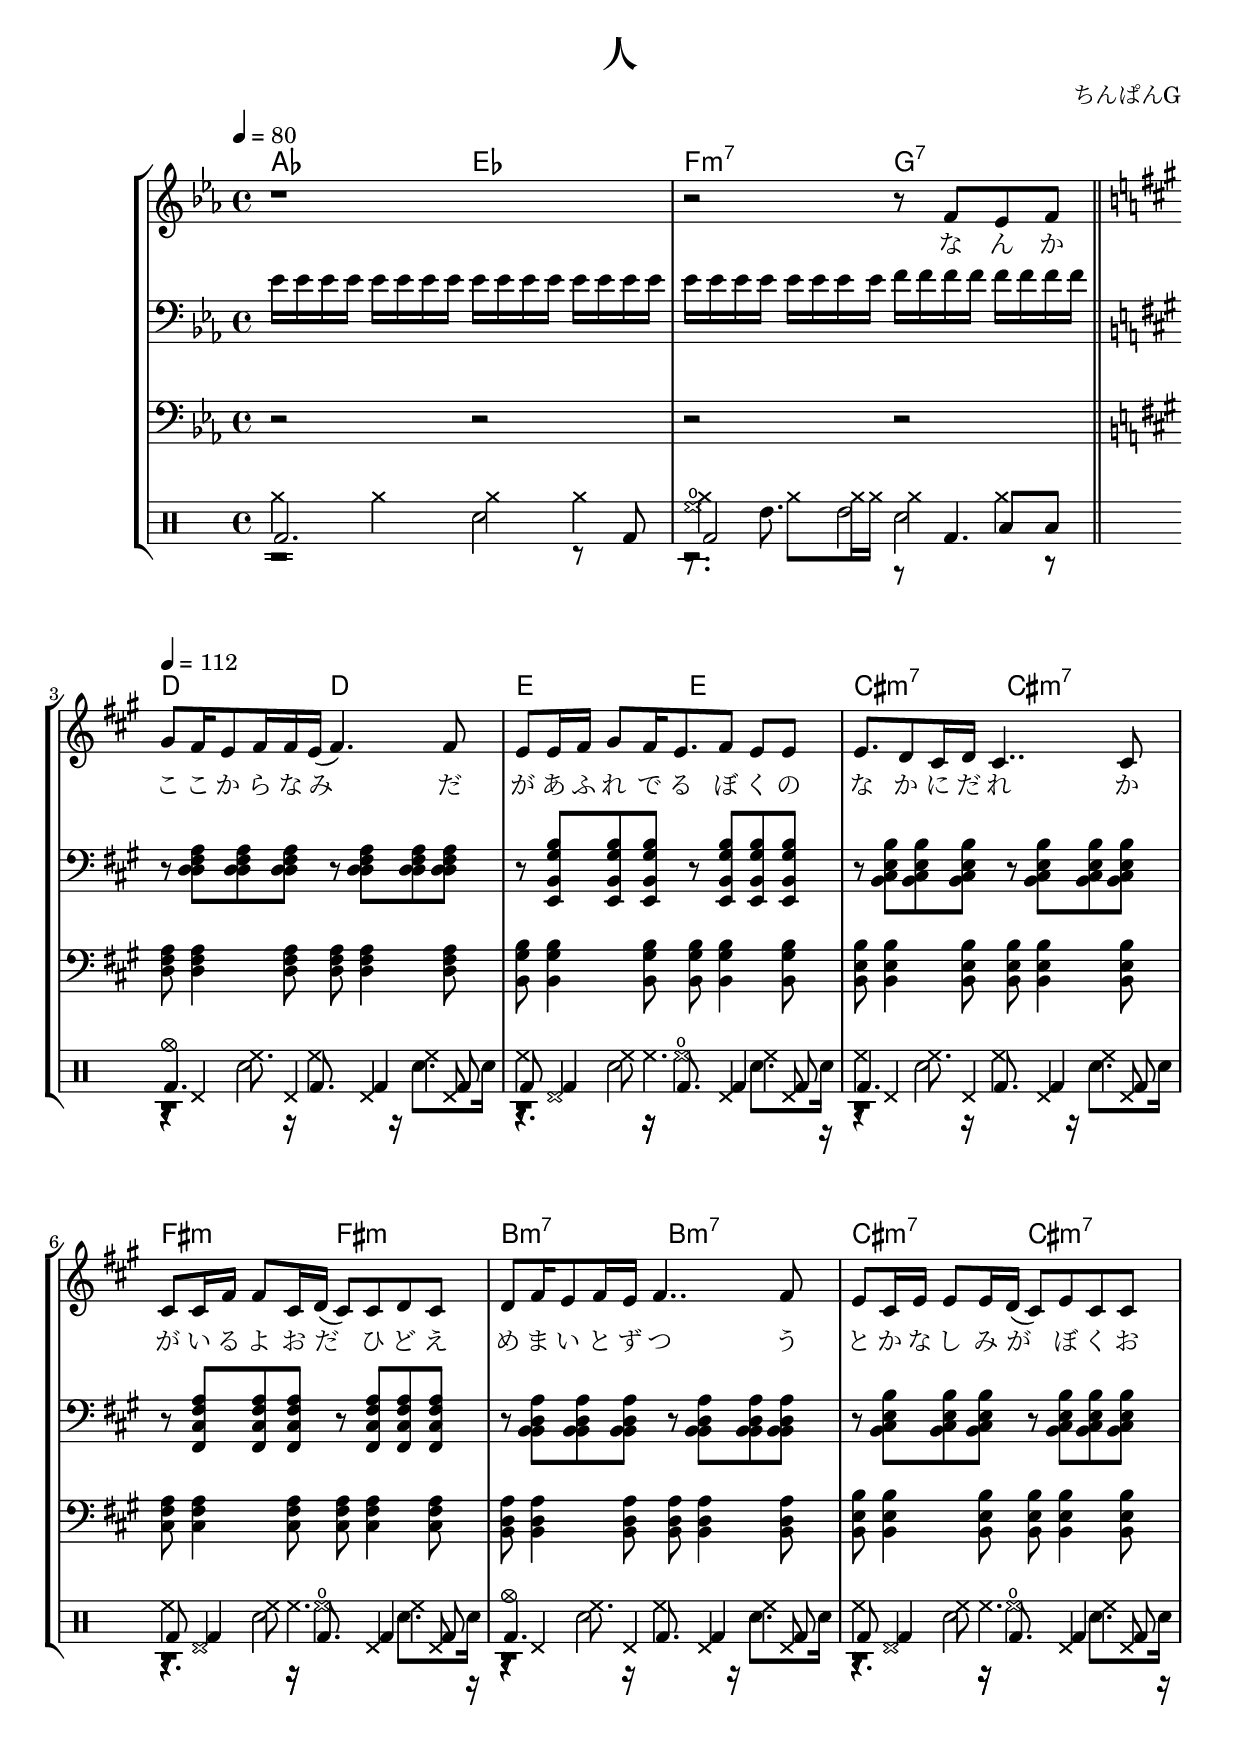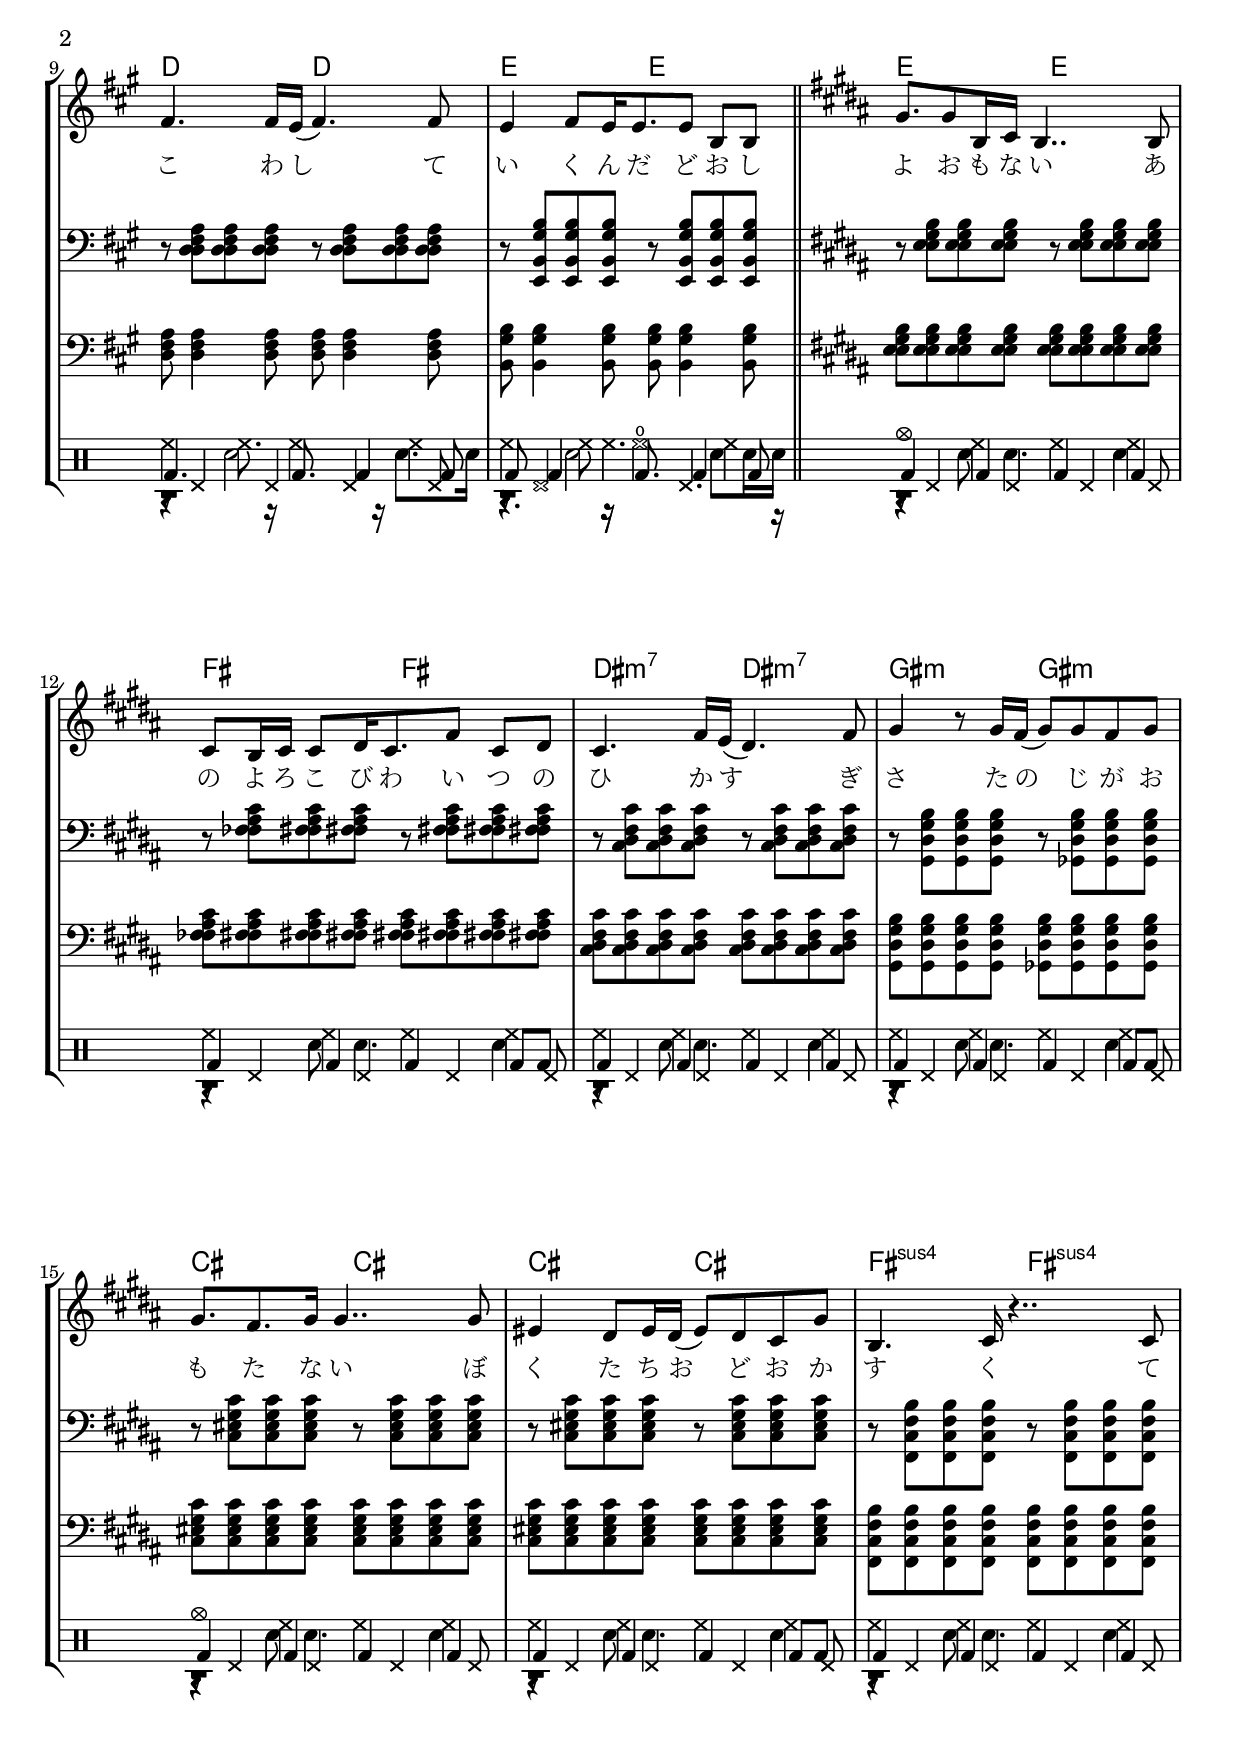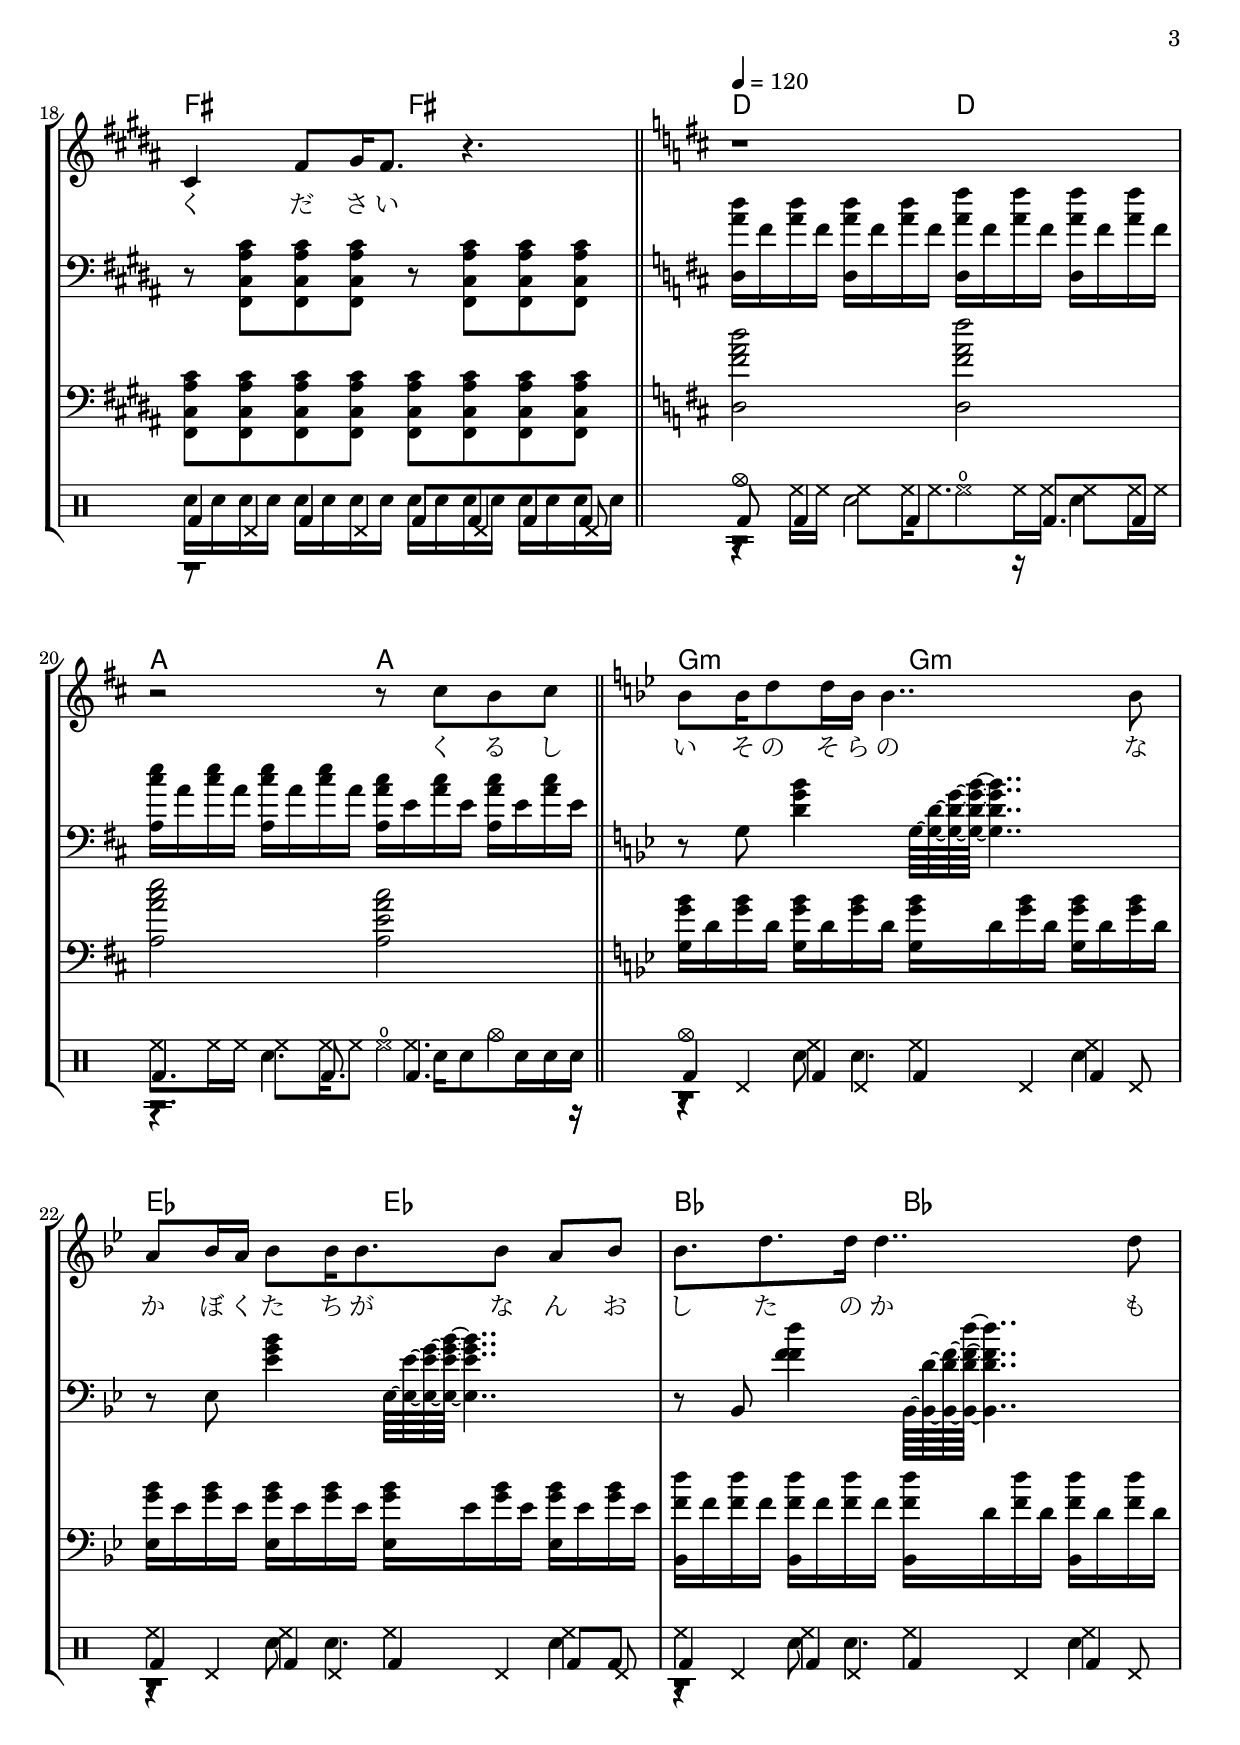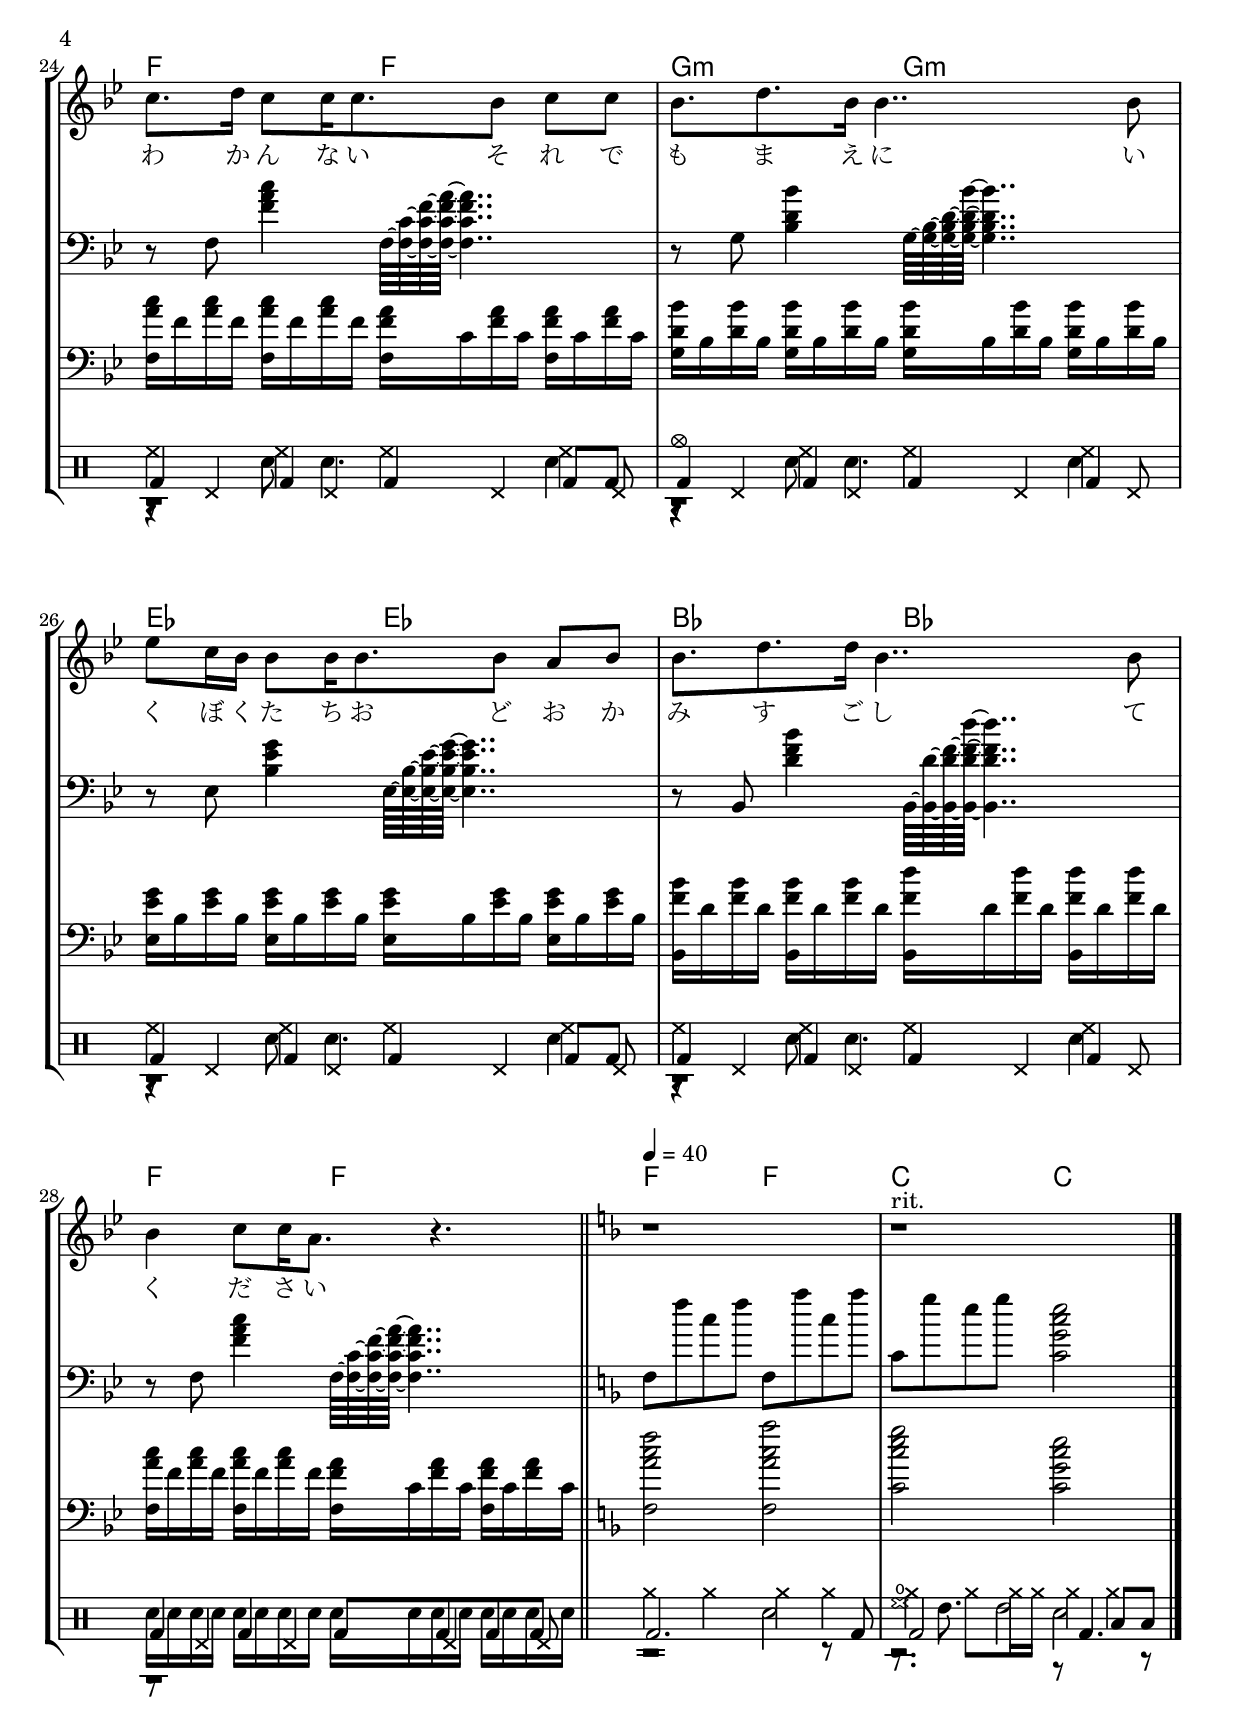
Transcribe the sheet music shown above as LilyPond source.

\version "2.12.1"

\header {
	title = \markup {人}
	composer = \markup \center-column {ちんぱんG}
}

harmony = \chordmode {
	as2 es f:min7 g:7 

	d d e e cis:min7 cis:min7 fis:m fis:m b:min7 b:min7 cis:min7 cis:min7 d d e e 

	e e fis fis dis:min7 dis:min7 gis:m gis:m cis cis cis cis fis:sus4 fis:sus4 fis fis 

	d d a a 

	g:m g:m es es bes bes f f g:m g:m es es bes bes f f 

	f f c c 
}

melody = {
	\key es \major
	\tempo 4 = 80
	r1 | r2 r8 
	\set Staff.midiInstrument = #"mmi0.34"
	f'8  es'8  f'8 
		\key a \major
	\tempo 4 = 112
gis'8  fis'16  e'8  fis'16  fis'16  e'16  (fis'4.)  fis'8 
	e'8  e'16  fis'16  gis'8  fis'16  e'8.  fis'8  e'8  e'8 
	e'8.  d'8  cis'16  d'16  cis'4..  cis'8 
	cis'8  cis'16  fis'16  fis'8  cis'16  d'16  (cis'8)  cis'8  d'8  cis'8 
	d'8  fis'16  e'8  fis'16  e'16  fis'4..  fis'8 
	e'8  cis'16  e'16  e'8  e'16  d'16  (cis'8)  e'8  cis'8  cis'8 
	fis'4.  fis'16  e'16  (fis'4.)  fis'8 
	e'4  fis'8  e'16  e'8.  	\set Staff.midiInstrument = #"mmi0.34"
	e'8  b8  b8 
		\key b \major
gis'8.  gis'8  b16  cis'16  b4..  b8 
	cis'8  b16  cis'16  cis'8  dis'16  cis'8.  fis'8  cis'8  dis'8 
	cis'4.  fis'16  e'16  (dis'4.)  fis'8 
	gis'4  r8  gis'16  fis'16  (gis'8)  gis'8  fis'8  gis'8 
	gis'8.  fis'8.  gis'16  gis'4..  gis'8 
	eis'4  dis'8  eis'16  dis'16  (eis'8)  dis'8  cis'8  gis'8 
	b4.  cis'16  r4..  cis'8 
	cis'4  fis'8  gis'16  fis'8.  	r4. 	\key d \major
	\tempo 4 = 120
	r1 | r2 r8 
	\set Staff.midiInstrument = #"mmi0.34"
	cis''8  b'8  cis''8 
		\key bes \major
bes'8  bes'16  d''8  d''16  bes'16  bes'4..  bes'8 
	a'8  bes'16  a'16  bes'8  bes'16  bes'8.  bes'8  a'8  bes'8 
	bes'8.  d''8.  d''16  d''4..  d''8 
	c''8.  d''16  c''8  c''16  c''8.  bes'8  c''8  c''8 
	bes'8.  d''8.  bes'16  bes'4..  bes'8 
	es''8  c''16  bes'16  bes'8  bes'16  bes'8.  bes'8  a'8  bes'8 
	bes'8.  d''8.  d''16  bes'4..  bes'8 
	bes'4  c''8  c''16  a'8.  	r4. 	\key f \major
	\tempo 4 = 40
	r1 | r1^"rit." \bar "|."
}

words = \lyricmode {
	
	な  ん  か  こ  こ  か  ら  な  み  だ  が  あ  ふ  れ  で  る  ぼ  く  の  な  か  に  だ  れ  か  が  い  る  よ  お  だ  ひ  ど  え  め  ま  い  と  ず  つ  う  と  か  な  し  み  が  ぼ  く  お  こ  わ  し  て  い  く  ん  だ  
	ど  お  し  よ  お  も  な  い  あ  の  よ  ろ  こ  び  わ  い  つ  の  ひ  か  す  ぎ  さ  た  の  じ  が  お  も  た  な  い  ぼ  く  た  ち  お  ど  お  か  す  く  て  く  だ  さ  い  
	
	く  る  し  い  そ  の  そ  ら  の  な  か  ぼ  く  た  ち  が  な  ん  お  し  た  の  か  も  わ  か  ん  な  い  そ  れ  で  も  ま  え  に  い  く  ぼ  く  た  ち  お  ど  お  か  み  す  ご  し  て  く  だ  さ  い  
	
}

tempochange = {
	\tempo 4 = 80
	r1 | r1 \bar "||"
	\tempo 4 = 112
	r1 | r1 | r1 | r1 | r1 | r1 | r1 | r1 \bar "||"
	\tempo 4 = 112
	r1 | r1 | r1 | r1 | r1 | r1 | r1 | r1 \bar "||"
	\tempo 4 = 120
	r1 | r1 \bar "||"
	\tempo 4 = 120
	r1 | r1 | r1 | r1 | r1 | r1 | r1 | r1 \bar "||"
	\tempo 4 = 40
	r1 | \tempo 4 = 30 r2 \tempo 4 = 26 r2 \bar "|."
}

mainacc = {
	\clef bass
	\set Staff.midiInstrument = #"Vibraphone"
	\key es \major
	\tempo 4 = 80
	es'16 es'16 es'16 es'16 es'16 es'16 es'16 es'16
	es'16 es'16 es'16 es'16 es'16 es'16 es'16 es'16
	es'16 es'16 es'16 es'16 es'16 es'16 es'16 es'16
	f'16 f'16 f'16 f'16 f'16 f'16 f'16 f'16
	\bar "||"

	\set Staff.midiInstrument = #"Bright Acoustic"
	\key a \major
	\tempo 4 = 112
	r8 <d d fis a>8 <d d fis a>8 <d d fis a>8
	r8 <d d fis a>8 <d d fis a>8 <d d fis a>8
	r8 <e, b, gis b>8 <e, b, gis b>8 <e, b, gis b>8
	r8 <e, b, gis b>8 <e, b, gis b>8 <e, b, gis b>8
	r8 <cis b, e b>8 <cis b, e b>8 <cis b, e b>8
	r8 <cis b, e b>8 <cis b, e b>8 <cis b, e b>8
	r8 <fis, cis fis a>8 <fis, cis fis a>8 <fis, cis fis a>8
	r8 <fis, cis fis a>8 <fis, cis fis a>8 <fis, cis fis a>8
	r8 <b, b, d a>8 <b, b, d a>8 <b, b, d a>8
	r8 <b, b, d a>8 <b, b, d a>8 <b, b, d a>8
	r8 <cis b, e b>8 <cis b, e b>8 <cis b, e b>8
	r8 <cis b, e b>8 <cis b, e b>8 <cis b, e b>8
	r8 <d d fis a>8 <d d fis a>8 <d d fis a>8
	r8 <d d fis a>8 <d d fis a>8 <d d fis a>8
	r8 <e, b, gis b>8 <e, b, gis b>8 <e, b, gis b>8
	r8 <e, b, gis b>8 <e, b, gis b>8 <e, b, gis b>8
	\bar "||"

	\set Staff.midiInstrument = #"Bright Acoustic"
	\key b \major
	r8 <e e gis b>8 <e e gis b>8 <e e gis b>8
	r8 <e e gis b>8 <e e gis b>8 <e e gis b>8
	r8 <fes fis ais cis'>8 <fes fis ais cis'>8 <fes fis ais cis'>8
	r8 <fes fis ais cis'>8 <fes fis ais cis'>8 <fes fis ais cis'>8
	r8 <dis cis fis cis'>8 <dis cis fis cis'>8 <dis cis fis cis'>8
	r8 <dis cis fis cis'>8 <dis cis fis cis'>8 <dis cis fis cis'>8
	r8 <gis, dis gis b>8 <gis, dis gis b>8 <gis, dis gis b>8
	r8 <ges, dis gis b>8 <ges, dis gis b>8 <ges, dis gis b>8
	r8 <cis eis gis cis'>8 <cis eis gis cis'>8 <cis eis gis cis'>8
	r8 <cis eis gis cis'>8 <cis eis gis cis'>8 <cis eis gis cis'>8
	r8 <cis eis gis cis'>8 <cis eis gis cis'>8 <cis eis gis cis'>8
	r8 <cis eis gis cis'>8 <cis eis gis cis'>8 <cis eis gis cis'>8
	r8 <fis, cis fis b>8 <fis, cis fis b>8 <fis, cis fis b>8
	r8 <fis, cis fis b>8 <fis, cis fis b>8 <fis, cis fis b>8
	r8 <fis, cis ais cis'>8 <fis, cis ais cis'>8 <fis, cis ais cis'>8
	r8 <fis, cis ais cis'>8 <fis, cis ais cis'>8 <fis, cis ais cis'>8
	\bar "||"

	\set Staff.midiInstrument = #"Bright Acoustic"
	\key d \major
	\tempo 4 = 120
	<d a' d''>16 fis'16 <a' d''>16 fis'16   <d a' d''>16 fis'16 <a' d''>16 fis'16
	<d a' fis''>16 fis'16 <a' fis''>16 fis'16   <d a' fis''>16 fis'16 <a' fis''>16 fis'16
	<a cis'' e''>16 a'16 <cis'' e''>16 a'16   <a cis'' e''>16 a'16 <cis'' e''>16 a'16
	<a a' cis''>16 e'16 <a' cis''>16 e'16   <a a' cis''>16 e'16 <a' cis''>16 e'16
	\bar "||"

	\set Staff.midiInstrument = #"String Ensemble 2"
	\key bes \major
	r8 g8 <d' g' bes'>4
	g64~ <g~ d'~> <g~ d'~ g'~> <g d' g' bes'>~ <g d' g' bes'>4..
	r8 es8 <es' g' bes'>4
	es64~ <es~ es'~> <es~ es'~ g'~> <es es' g' bes'>~ <es es' g' bes'>4..
	r8 bes,8 <f' f' d''>4
	bes,64~ <bes,~ d'~> <bes,~ d'~ f'~> <bes, d' f' d''>~ <bes, d' f' d''>4..
	r8 f8 <f' a' c''>4
	f64~ <f~ c'~> <f~ c'~ f'~> <f c' f' a'>~ <f c' f' a'>4..
	r8 g8 <bes d' bes'>4
	g64~ <g~ bes~> <g~ bes~ d'~> <g bes d' bes'>~ <g bes d' bes'>4..
	r8 es8 <bes es' g'>4
	es64~ <es~ bes~> <es~ bes~ es'~> <es bes es' g'>~ <es bes es' g'>4..
	r8 bes,8 <d' f' bes'>4
	bes,64~ <bes,~ d'~> <bes,~ d'~ f'~> <bes, d' f' d''>~ <bes, d' f' d''>4..
	r8 f8 <f' a' c''>4
	f64~ <f~ c'~> <f~ c'~ f'~> <f c' f' a'>~ <f c' f' a'>4..
	\bar "||"

	\set Staff.midiInstrument = #"Bright Acoustic"
	\key f \major
	\tempo 4 = 40
	f8 f'' c'' f''
	f8 a'' c'' a''
	c'8 g'' e'' g''
	<c' g' c'' e''>2
	\bar "|."
}

subacc = {
	\clef bass
	\set Staff.midiInstrument = #"Acoustic grand"
	\key es \major
	\tempo 4 = 80
	r2
	r2
	r2
	r2
	\bar "||"

	\set Staff.midiInstrument = #"Electric Piano 1"
	\key a \major
	\tempo 4 = 112
	<d fis a>8 <d fis a>4 <d fis a>8
	<d fis a>8 <d fis a>4 <d fis a>8
	<b, gis b>8 <b, gis b>4 <b, gis b>8
	<b, gis b>8 <b, gis b>4 <b, gis b>8
	<b, e b>8 <b, e b>4 <b, e b>8
	<b, e b>8 <b, e b>4 <b, e b>8
	<cis fis a>8 <cis fis a>4 <cis fis a>8
	<cis fis a>8 <cis fis a>4 <cis fis a>8
	<b, d a>8 <b, d a>4 <b, d a>8
	<b, d a>8 <b, d a>4 <b, d a>8
	<b, e b>8 <b, e b>4 <b, e b>8
	<b, e b>8 <b, e b>4 <b, e b>8
	<d fis a>8 <d fis a>4 <d fis a>8
	<d fis a>8 <d fis a>4 <d fis a>8
	<b, gis b>8 <b, gis b>4 <b, gis b>8
	<b, gis b>8 <b, gis b>4 <b, gis b>8
	\bar "||"

	\set Staff.midiInstrument = #"Electric Piano 1"
	\key b \major
	<e e gis b>8 <e e gis b>8 <e e gis b>8 <e e gis b>8
	<e e gis b>8 <e e gis b>8 <e e gis b>8 <e e gis b>8
	<fes fis ais cis'>8 <fes fis ais cis'>8 <fes fis ais cis'>8 <fes fis ais cis'>8
	<fes fis ais cis'>8 <fes fis ais cis'>8 <fes fis ais cis'>8 <fes fis ais cis'>8
	<dis cis fis cis'>8 <dis cis fis cis'>8 <dis cis fis cis'>8 <dis cis fis cis'>8
	<dis cis fis cis'>8 <dis cis fis cis'>8 <dis cis fis cis'>8 <dis cis fis cis'>8
	<gis, dis gis b>8 <gis, dis gis b>8 <gis, dis gis b>8 <gis, dis gis b>8
	<ges, dis gis b>8 <ges, dis gis b>8 <ges, dis gis b>8 <ges, dis gis b>8
	<cis eis gis cis'>8 <cis eis gis cis'>8 <cis eis gis cis'>8 <cis eis gis cis'>8
	<cis eis gis cis'>8 <cis eis gis cis'>8 <cis eis gis cis'>8 <cis eis gis cis'>8
	<cis eis gis cis'>8 <cis eis gis cis'>8 <cis eis gis cis'>8 <cis eis gis cis'>8
	<cis eis gis cis'>8 <cis eis gis cis'>8 <cis eis gis cis'>8 <cis eis gis cis'>8
	<fis, cis fis b>8 <fis, cis fis b>8 <fis, cis fis b>8 <fis, cis fis b>8
	<fis, cis fis b>8 <fis, cis fis b>8 <fis, cis fis b>8 <fis, cis fis b>8
	<fis, cis ais cis'>8 <fis, cis ais cis'>8 <fis, cis ais cis'>8 <fis, cis ais cis'>8
	<fis, cis ais cis'>8 <fis, cis ais cis'>8 <fis, cis ais cis'>8 <fis, cis ais cis'>8
	\bar "||"

	\set Staff.midiInstrument = #"String Ensemble 1"
	\key d \major
	\tempo 4 = 120
	<d fis' a' d''>2
	<d fis' a' fis''>2
	<a a' cis'' e''>2
	<a e' a' cis''>2
	\bar "||"

	\set Staff.midiInstrument = #"Accordion"
	\key bes \major
	<g g' bes'>16 d'16 <g' bes'>16 d'16   <g g' bes'>16 d'16 <g' bes'>16 d'16
	<g g' bes'>16 d'16 <g' bes'>16 d'16   <g g' bes'>16 d'16 <g' bes'>16 d'16
	<es g' bes'>16 es'16 <g' bes'>16 es'16   <es g' bes'>16 es'16 <g' bes'>16 es'16
	<es g' bes'>16 es'16 <g' bes'>16 es'16   <es g' bes'>16 es'16 <g' bes'>16 es'16
	<bes, f' d''>16 f'16 <f' d''>16 f'16   <bes, f' d''>16 f'16 <f' d''>16 f'16
	<bes, f' d''>16 d'16 <f' d''>16 d'16   <bes, f' d''>16 d'16 <f' d''>16 d'16
	<f a' c''>16 f'16 <a' c''>16 f'16   <f a' c''>16 f'16 <a' c''>16 f'16
	<f f' a'>16 c'16 <f' a'>16 c'16   <f f' a'>16 c'16 <f' a'>16 c'16
	<g d' bes'>16 bes16 <d' bes'>16 bes16   <g d' bes'>16 bes16 <d' bes'>16 bes16
	<g d' bes'>16 bes16 <d' bes'>16 bes16   <g d' bes'>16 bes16 <d' bes'>16 bes16
	<es es' g'>16 bes16 <es' g'>16 bes16   <es es' g'>16 bes16 <es' g'>16 bes16
	<es es' g'>16 bes16 <es' g'>16 bes16   <es es' g'>16 bes16 <es' g'>16 bes16
	<bes, f' bes'>16 d'16 <f' bes'>16 d'16   <bes, f' bes'>16 d'16 <f' bes'>16 d'16
	<bes, f' d''>16 d'16 <f' d''>16 d'16   <bes, f' d''>16 d'16 <f' d''>16 d'16
	<f a' c''>16 f'16 <a' c''>16 f'16   <f a' c''>16 f'16 <a' c''>16 f'16
	<f f' a'>16 c'16 <f' a'>16 c'16   <f f' a'>16 c'16 <f' a'>16 c'16
	\bar "||"

	\set Staff.midiInstrument = #"Lead 1 (square)"
	\key f \major
	\tempo 4 = 40
	<f a' c'' f''>2
	<f a' c'' a''>2
	<c' c'' e'' g''>2
	<c' g' c'' e''>2
	\bar "|."
}

percA = {
	\drummode {
	cymr4 cymr4 cymr4 cymr4  |cymr4 cymr8 cymr16 cymr16 cymr4 cymr4  \bar "||"
	r4 hh8. hh4 r16 hh4  |hh4 hh8 hh4. hh4  |hh4 hh8. hh4 r16 hh4  |hh4 hh8 hh4. hh4  |r4 hh8. hh4 r16 hh4  |hh4 hh8 hh4. hh4  |hh4 hh8. hh4 r16 hh4  |hh4 hh8 hh4. hh4  \bar "||"
	r4 hh4 hh4 hh4  |hh4 hh4 hh4 hh4  |hh4 hh4 hh4 hh4  |hh4 hh4 hh4 hh4  |r4 hh4 hh4 hh4  |hh4 hh4 hh4 hh4  |hh4 hh4 hh4 hh4  |r1  \bar "||"
	r2 hho2  |r2 hho2  \bar "||"
	r4 hh4 hh4 hh4  |hh4 hh4 hh4 hh4  |hh4 hh4 hh4 hh4  |hh4 hh4 hh4 hh4  |r4 hh4 hh4 hh4  |hh4 hh4 hh4 hh4  |hh4 hh4 hh4 hh4  |r1  \bar "||"
	cymr4 cymr4 cymr4 cymr4  |cymr4 cymr8 cymr16 cymr16 cymr4 cymr4  \bar "|."
	}
}

percB = {
	\drummode {
	r2 sn2  |r2 sn2  \bar "||"
	r8 hhp4 hhp4 hhp4 hhp8  |r8 hhp2 hhp4 hhp8  |r8 hhp4 hhp4 hhp4 hhp8  |r8 hhp2 hhp4 hhp8  |r8 hhp4 hhp4 hhp4 hhp8  |r8 hhp2 hhp4 hhp8  |r8 hhp4 hhp4 hhp4 hhp8  |r8 hhp2 hhp4.  \bar "||"
	r4 sn8 sn4. sn4  |r4 sn8 sn4. sn4  |r4 sn8 sn4. sn4  |r4 sn8 sn4. sn4  |r4 sn8 sn4. sn4  |r4 sn8 sn4. sn4  |r4 sn8 sn4. sn4  |sn16 sn16 sn16 sn16 sn16 sn16 sn16 sn16 sn16 sn16 sn16 sn16 sn16 sn16 sn16 sn16  \bar "||"
	r8 hh16 hh16 hh8 hh16 hh8. hh16 hh16 hh8 hh16 hh16  |hh8 hh16 hh16 hh8 hh16 hh8 hh4. r16  \bar "||"
	r4 sn8 sn4. sn4  |r4 sn8 sn4. sn4  |r4 sn8 sn4. sn4  |r4 sn8 sn4. sn4  |r4 sn8 sn4. sn4  |r4 sn8 sn4. sn4  |r4 sn8 sn4. sn4  |sn16 sn16 sn16 sn16 sn16 sn16 sn16 sn16 sn16 sn16 sn16 sn16 sn16 sn16 sn16 sn16  \bar "||"
	r2 sn2  |r2 sn2  \bar "|."
	}
}

percC = {
	\drummode {
	bd2. r8 bd8  |bd2 r8 bd4.  \bar "||"
	r4 sn2 sn8. sn16  |r4 sn2 sn8. sn16  |r4 sn2 sn8. sn16  |r4 sn2 sn8. sn16  |r4 sn2 sn8. sn16  |r4 sn2 sn8. sn16  |r4 sn2 sn8. sn16  |r4 sn2 sn8 sn16 sn16  \bar "||"
	bd4 bd4 bd4 bd4  |bd4 bd4 bd4 bd8 bd8  |bd4 bd4 bd4 bd4  |bd4 bd4 bd4 bd8 bd8  |bd4 bd4 bd4 bd4  |bd4 bd4 bd4 bd8 bd8  |bd4 bd4 bd4 bd4  |bd4 bd4 bd8 bd8 bd8 bd8  \bar "||"
	r4 sn2 sn4  |r4 sn4. sn16 sn8 sn16 sn16 sn16  \bar "||"
	bd4 bd4 bd4 bd4  |bd4 bd4 bd4 bd8 bd8  |bd4 bd4 bd4 bd4  |bd4 bd4 bd4 bd8 bd8  |bd4 bd4 bd4 bd4  |bd4 bd4 bd4 bd8 bd8  |bd4 bd4 bd4 bd4  |bd4 bd4 bd8 bd8 bd8 bd8  \bar "||"
	bd2. r8 bd8  |bd2 r8 bd4.  \bar "|."
	}
}

percD = {
	\drummode {
	r1 |r8. tommh8. tommh2 r8  \bar "||"
	bd4. r16 bd8. bd4 bd8  |bd8 bd4 r16 bd8. bd4 bd8  |bd4. r16 bd8. bd4 bd8  |bd8 bd4 r16 bd8. bd4 bd8  |bd4. r16 bd8. bd4 bd8  |bd8 bd4 r16 bd8. bd4 bd8  |bd4. r16 bd8. bd4 bd8  |bd8 bd4 r16 bd8. bd4 bd8  \bar "||"
	r8 hhp4 hhp4 hhp4 hhp8  |r8 hhp4 hhp4 hhp4 hhp8  |r8 hhp4 hhp4 hhp4 hhp8  |r8 hhp4 hhp4 hhp4 hhp8  |r8 hhp4 hhp4 hhp4 hhp8  |r8 hhp4 hhp4 hhp4 hhp8  |r8 hhp4 hhp4 hhp4 hhp8  |r8 hhp4 hhp4 hhp4 hhp8  \bar "||"
	bd8 bd4 bd4 r16 bd8. bd8  |bd4. bd8. bd4. r16  \bar "||"
	r8 hhp4 hhp4 hhp4 hhp8  |r8 hhp4 hhp4 hhp4 hhp8  |r8 hhp4 hhp4 hhp4 hhp8  |r8 hhp4 hhp4 hhp4 hhp8  |r8 hhp4 hhp4 hhp4 hhp8  |r8 hhp4 hhp4 hhp4 hhp8  |r8 hhp4 hhp4 hhp4 hhp8  |r8 hhp4 hhp4 hhp4 hhp8  \bar "||"
	r1 |r8. tommh8. tommh2 r8  \bar "|."
	}
}

percE = {
	\drummode {
	r1 |r2. toml8 toml8  \bar "||"
	r1  |r4. r16 hho2 r16  |r1  |r4. r16 hho2 r16  |r1  |r4. r16 hho2 r16  |r1  |r4. r16 hho2 r16  \bar "||"
	cymc1  |r1 |r1 |r1 |cymc1  |r1 |r1 |r1 \bar "||"
	cymc1  |r2. cymc4  \bar "||"
	cymc1  |r1 |r1 |r1 |cymc1  |r1 |r1 |r1 \bar "||"
	r1 |r2. toml8 toml8  \bar "|."
	}
}

percF = {
	\drummode {
	r1 |hho1  \bar "||"
	cymc1  |r1 |r1 |r1 |cymc1  |r1 |r1 |r1 \bar "||"
	r1 | r1 | r1 | r1 | r1 | r1 | r1 | r1 \bar "||"
	r1 | r1 \bar "||"
	r1 | r1 | r1 | r1 | r1 | r1 | r1 | r1 \bar "||"
	r1 |hho1  \bar "|."
	}
}

\score {
	<<
		\new StaffGroup <<
			\new ChordNames {\harmony}
			\new Voice = "melody" {\melody}
			\new Lyrics \lyricsto "melody" \words
			\new Staff = "mainacc" {\mainacc}
			\new Staff = "subacc" {\subacc}
			\new DrumStaff <<
				\new DrumVoice {\percA}
				\new DrumVoice {\percB}
				\new DrumVoice {\percC}
				\new DrumVoice {\percD}
				\new DrumVoice {\percE}
				\new DrumVoice {\percF}
			>>
		>>
	>>
	\layout { }
}
